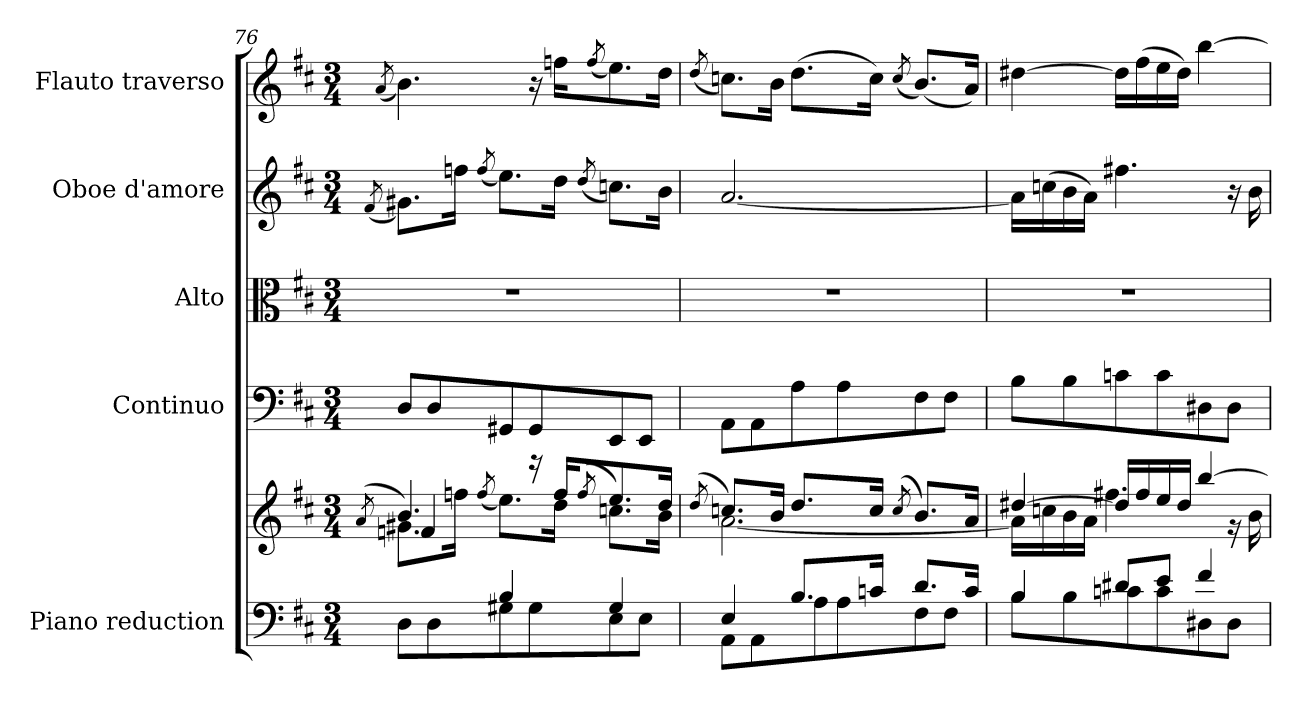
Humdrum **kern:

**kern	**kern	**kern	**kern	**kern	**kern
*part5	*part5	*part4	*part3	*part2	*part1
*staff6	*staff5	*staff4	*staff3	*staff2	*staff1
*I"Piano reduction	*	*I"Continuo	*I"Alto	*I"Oboe d'amore	*I"Flauto traverso
*I'Pno	*	*	*	*I'Ob	*I'Fl
!!LO:PB:g=z
*clefF4	*clefG2	*clefF4	*clefC3	*clefG2	*clefG2
*k[f#c#]	*k[f#c#]	*k[f#c#]	*k[f#c#]	*k[f#c#]	*k[f#c#]
*M3/4	*M3/4	*M3/4	*M3/4	*M3/4	*M3/4
=76	=76	=76	=76	=76	=76
.	(>8qa/	.	.	(8qf#/	(8qa/
*^	*^	*	*	*	*
*	*	*	*^	*	*	*	*
4ryy	8D\L	4.b/)	8.g#X\L	4fn/	8D/L	2.r	8.g#X\L)	4.b\)
.	8D\	.	.	.	8D/	.	.	.
.	.	.	16ffn\Jk	.	.	.	16ffn\Jk	.
.	.	.	(8qff/	.	.	.	(8qff/	.
4B/	8G#X\	.	8.ee\L)	2ryy	8GG#X/	.	8.ee\L)	.
.	8G#\	16r	.	.	8GG#/	.	.	16r
.	.	16ff/KL	16dd\Jk	.	.	.	16dd\Jk	16ffn\KL
.	.	(>8qff/	.	.	.	.	(8qdd/	(8qff/
4G#/	8E\	8.ee/)	8.ccn\L	.	8EE/	.	8.ccn\L)	8.ee\)
.	8E\J	.	.	.	8EE/J	.	.	.
.	.	16dd/Jk	16b\Jk	.	.	.	16b\Jk	16dd\Jk
*	*	*v	*v	*v	*	*	*	*
=77	=77	=77	=77	=77	=77	=77
.	.	(>8qdd/	.	.	.	(8qdd/
*	*	*^	*	*	*	*
4E/	8AA\L	8.ccn/L)	[2.a\	8AA\L	2.r	[2.a/	8.ccn\L)
.	8AA\	.	.	8AA\	.	.	.
.	.	16b/Jk	.	.	.	.	16b\Jk
8.B/L	8A\	8.dd/L	.	8A\	.	.	(8.dd\L
.	8A\	.	.	8A\	.	.	.
16cn/Jk	.	16cc/Jk	.	.	.	.	16cc\Jk)
.	.	(8qcc/	.	.	.	.	(8qcc/
8.d/L	8F#\	8.b/L)	.	8F#\	.	.	(8.b/L)
.	8F#\J	.	.	8F#\J	.	.	.
16c/Jk	.	16a/Jk	.	.	.	.	16a/Jk)
=78	=78	=78	=78	=78	=78	=78	=78
4B/	8B\L	[<4dd#X/	16a\LL]	8B\L	2.r	16a\LL]	[4dd#X\
.	.	.	16ccn\	.	.	(16ccn\	.
.	8B\	.	16b\	8B\	.	16b\	.
.	.	.	16a\JJ	.	.	16a\JJ)	.
8d#X/L	8cn\	16dd#/LL]	4.ff#X\	8cn\	.	4.ff#X\	16dd#\LL]
.	.	16ff#/	.	.	.	.	(16ff#\
8e/J	8c\	16ee/	.	8c\	.	.	16ee\
.	.	16dd#/JJ	.	.	.	.	16dd#\JJ)
4f#/	8D#X\	[4bb/	.	8D#X\	.	.	[4bb\
.	8D#\J	.	16r	8D#\J	.	16r	.
.	.	.	16b\	.	.	16b\	.
*v	*v	*	*	*	*	*	*
*	*v	*v	*	*	*	*
=	=	=	=	=	=
*-	*-	*-	*-	*-	*-
